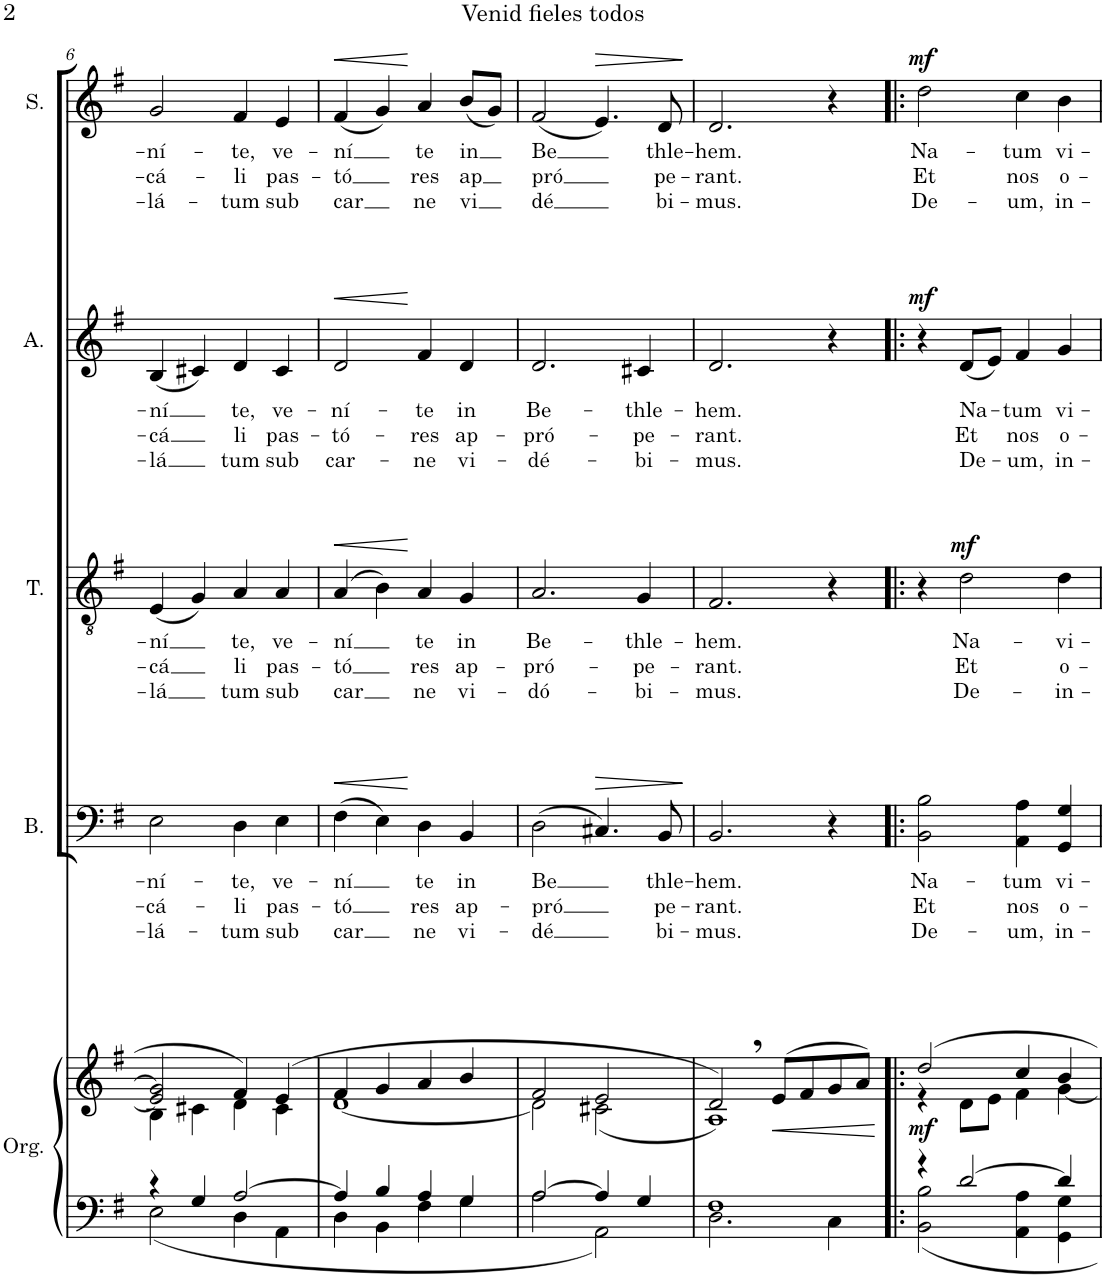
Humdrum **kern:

**kern	**kern	**dynam	**kern	**text	**text	**text	**dynam	**kern	**text	**text	**text	**dynam	**kern	**text	**text	**text	**dynam	**kern	**text	**text	**text	**dynam
*part5	*part5	*part5	*part4	*part4	*part4	*part4	*part4	*part3	*part3	*part3	*part3	*part3	*part2	*part2	*part2	*part2	*part2	*part1	*part1	*part1	*part1	*part1
*staff6	*staff5	*staff5/6	*staff4	*staff4	*staff4	*staff4	*staff4	*staff3	*staff3	*staff3	*staff3	*staff3	*staff2	*staff2	*staff2	*staff2	*staff2	*staff1	*staff1	*staff1	*staff1	*staff1
*I"Órgano	*	*	*I"Bajo	*	*	*	*	*I"Tenor	*	*	*	*	*I"Alto	*	*	*	*	*I"Soprano	*	*	*	*
*	*	*	*I'B.	*	*	*	*	*I'T.	*	*	*	*	*I'A.	*	*	*	*	*I'S.	*	*	*	*
!!LO:PB:g=z
*clefF4	*clefG2	*	*clefF4	*	*	*	*	*clefGv2	*	*	*	*	*clefG2	*	*	*	*	*clefG2	*	*	*	*
*k[f#]	*k[f#]	*	*k[f#]	*	*	*	*	*k[f#]	*	*	*	*	*k[f#]	*	*	*	*	*k[f#]	*	*	*	*
*M4/4	*M4/4	*	*M4/4	*	*	*	*	*M4/4	*	*	*	*	*M4/4	*	*	*	*	*M4/4	*	*	*	*
=6	=6	=6	=6	=6	=6	=6	=6	=6	=6	=6	=6	=6	=6	=6	=6	=6	=6	=6	=6	=6	=6	=6
*^	*^	*	*	*	*	*	*	*	*	*	*	*	*	*	*	*	*	*	*	*	*	*
!	!	!	!	!	!	!LO:LY:b	!LO:LY:b	!LO:LY:b	!	!	!LO:LY:b	!LO:LY:b	!LO:LY:b	!	!	!LO:LY:b	!LO:LY:b	!LO:LY:b	!	!	!LO:LY:b	!LO:LY:b	!LO:LY:b	!
4r	2E\	2e/] 2g/]	4B\	.	2E\	-ní-	-cá-	-lá-	.	(4E/	-ní	-cá	-lá	.	(4B/	-ní	-cá	-lá	.	2g/	-ní-	-cá-	-lá-	.
4G/	.	.	4c#X\	.	.	.	.	.	.	4G/)	.	.	.	.	4c#X/)	.	.	.	.	.	.	.	.	.
!	!	!	!	!	!	!LO:LY:b	!LO:LY:b	!LO:LY:b	!	!	!LO:LY:b	!LO:LY:b	!LO:LY:b	!	!	!LO:LY:b	!LO:LY:b	!LO:LY:b	!	!	!LO:LY:b	!LO:LY:b	!LO:LY:b	!
[2A/	4D\	4f#/	4d\	.	4D\	-te,	-li	-tum	.	4A/	te,	li	tum	.	4d/	te,	li	tum	.	4f#/	-te,	-li	-tum	.
!	!	!	!	!	!	!LO:LY:b	!LO:LY:b	!LO:LY:b	!	!	!LO:LY:b	!LO:LY:b	!LO:LY:b	!	!	!LO:LY:b	!LO:LY:b	!LO:LY:b	!	!	!LO:LY:b	!LO:LY:b	!LO:LY:b	!
.	4AA\	(4e/	4c#\	.	4E\	ve-	pas-	sub	.	4A/	ve-	pas-	sub	.	4c#/	ve-	pas-	sub	.	4e/	ve-	pas-	sub	.
=7	=7	=7	=7	=7	=7	=7	=7	=7	=7	=7	=7	=7	=7	=7	=7	=7	=7	=7	=7	=7	=7	=7	=7	=7
!	!	!	!	!	!	!LO:LY:b	!LO:LY:b	!LO:LY:b	!LO:HP:b	!	!LO:LY:b	!LO:LY:b	!LO:LY:b	!LO:HP:b	!	!LO:LY:b	!LO:LY:b	!LO:LY:b	!LO:HP:b	!	!LO:LY:b	!LO:LY:b	!LO:LY:b	!LO:HP:b
4A/]	4D\	4f#/	[1d	.	(4F#\	-ní	-tó	car	<	(4A/	-ní	-tó	car	<	2d/	-ní-	-tó-	car-	<	(4f#/	-ní	-tó	car	<
4B/	4BB\	4g/	.	.	4E\)	.	.	.	.	4B\)	.	.	.	.	.	.	.	.	.	4g/)	.	.	.	.
!	!	!	!	!	!	!LO:LY:b	!LO:LY:b	!LO:LY:b	!	!	!LO:LY:b	!LO:LY:b	!LO:LY:b	!	!	!LO:LY:b	!LO:LY:b	!LO:LY:b	!	!	!LO:LY:b	!LO:LY:b	!LO:LY:b	!
4A/	4F#\	4a/	.	.	4D\	te	res	ne	[	4A/	te	res	ne	[	4f#/	-te	-res	-ne	[	4a/	te	res	ne	[
!	!	!	!	!	!	!LO:LY:b	!LO:LY:b	!LO:LY:b	!	!	!LO:LY:b	!LO:LY:b	!LO:LY:b	!	!	!LO:LY:b	!LO:LY:b	!LO:LY:b	!	!	!LO:LY:b	!LO:LY:b	!LO:LY:b	!
4G/	4G\	4b/	.	.	4BB/	in	ap-	vi-	.	4G/	in	ap-	vi-	.	4d/	in	ap-	vi-	.	(8b/L	in	ap	vi	.
.	.	.	.	.	.	.	.	.	.	.	.	.	.	.	.	.	.	.	.	8g/J)	.	.	.	.
=8	=8	=8	=8	=8	=8	=8	=8	=8	=8	=8	=8	=8	=8	=8	=8	=8	=8	=8	=8	=8	=8	=8	=8	=8
!	!	!	!	!	!	!LO:LY:b	!LO:LY:b	!LO:LY:b	!	!	!LO:LY:b	!LO:LY:b	!LO:LY:b	!	!	!LO:LY:b	!LO:LY:b	!LO:LY:b	!	!	!LO:LY:b	!LO:LY:b	!LO:LY:b	!
[2A/	2A\	2f#/	2d\]	.	(2D\	Be	-pró	-dé	.	2.A/	Be-	-pró-	-dó-	.	2.d/	Be-	-pró-	-dé-	.	(2f#/	Be	pró	dé	.
!	!	!	!	!	!	!	!	!	!LO:HP:b	!	!	!	!	!	!	!	!	!	!	!	!	!	!	!LO:HP:b
4A/]	2AA\	2e/	(2c#X\	.	4.C#X/)	.	.	.	>	.	.	.	.	.	.	.	.	.	.	4.e/)	.	.	.	>
!	!	!	!	!	!	!	!	!	!	!	!LO:LY:b	!LO:LY:b	!LO:LY:b	!	!	!LO:LY:b	!LO:LY:b	!LO:LY:b	!	!	!	!	!	!
4G/	.	.	.	.	.	.	.	.	.	4G/	-thle-	-pe-	-bi-	.	4c#X/	-thle-	-pe-	-bi-	.	.	.	.	.	.
!	!	!	!	!	!	!LO:LY:b	!LO:LY:b	!LO:LY:b	!	!	!	!	!	!	!	!	!	!	!	!	!LO:LY:b	!LO:LY:b	!LO:LY:b	!
.	.	.	.	.	8BB/	thle-	pe-	bi-	.	.	.	.	.	.	.	.	.	.	.	8d/	thle-	pe-	bi-	.
*v	*v	*	*	*	*	*	*	*	*	*	*	*	*	*	*	*	*	*	*	*	*	*	*	*
*	*v	*v	*	*	*	*	*	*	*	*	*	*	*	*	*	*	*	*	*	*	*	*	*
.	.	.	.	.	.	.	]	.	.	.	.	.	.	.	.	.	.	.	.	.	.	]
=9	=9	=9	=9	=9	=9	=9	=9	=9	=9	=9	=9	=9	=9	=9	=9	=9	=9	=9	=9	=9	=9	=9
*^	*^	*	*	*	*	*	*	*	*	*	*	*	*	*	*	*	*	*	*	*	*	*
!	!	!	!	!	!	!LO:LY:b	!LO:LY:b	!LO:LY:b	!	!	!LO:LY:b	!LO:LY:b	!LO:LY:b	!	!	!LO:LY:b	!LO:LY:b	!LO:LY:b	!	!	!LO:LY:b	!LO:LY:b	!LO:LY:b	!
1F#	2.D\	2d,/)	1A)	.	2.BB/	-hem.	-rant.	-mus.	.	2.F#/	-hem.	-rant.	-mus.	.	2.d/	-hem.	-rant.	-mus.	.	2.d/	-hem.	-rant.	-mus.	.
!	!	!	!	!LO:HP:b	!	!	!	!	!	!	!	!	!	!	!	!	!	!	!	!	!	!	!	!
.	.	(8e/L	.	<	.	.	.	.	.	.	.	.	.	.	.	.	.	.	.	.	.	.	.	.
.	.	8f#/	.	.	.	.	.	.	.	.	.	.	.	.	.	.	.	.	.	.	.	.	.	.
.	4C\	8g/	.	.	4r	.	.	.	.	4r	.	.	.	.	4r	.	.	.	.	4r	.	.	.	.
.	.	8a/J)	.	.	.	.	.	.	.	.	.	.	.	.	.	.	.	.	.	.	.	.	.	.
*v	*v	*	*	*	*	*	*	*	*	*	*	*	*	*	*	*	*	*	*	*	*	*	*	*
*	*v	*v	*	*	*	*	*	*	*	*	*	*	*	*	*	*	*	*	*	*	*	*	*
.	.	[	.	.	.	.	.	.	.	.	.	.	.	.	.	.	.	.	.	.	.	.
=10!|:	=10!|:	=10!|:	=10!|:	=10!|:	=10!|:	=10!|:	=10!|:	=10!|:	=10!|:	=10!|:	=10!|:	=10!|:	=10!|:	=10!|:	=10!|:	=10!|:	=10!|:	=10!|:	=10!|:	=10!|:	=10!|:	=10!|:
*^	*^	*	*	*	*	*	*	*	*	*	*	*	*	*	*	*	*	*	*	*	*	*
!	!	!	!	!LO:DY:b	!	!LO:LY:b	!LO:LY:b	!LO:LY:b	!	!	!	!	!	!	!	!	!	!	!LO:DY:a	!	!LO:LY:b	!LO:LY:b	!LO:LY:b	!LO:DY:a
4r	2BB\ 2B\	2dd/	4r	mf	2BB\ 2B\	Na-	Et	De-	.	4r	.	.	.	.	4r	.	.	.	mf	2dd\	Na-	Et	De-	mf
!	!	!	!	!	!	!	!	!	!	!	!LO:LY:b	!LO:LY:b	!LO:LY:b	!LO:DY:a	!	!LO:LY:b	!LO:LY:b	!LO:LY:b	!	!	!	!	!	!
[2d/	.	.	8d\L	.	.	.	.	.	.	2d\	Na-	Et	De-	mf	(8d/L	Na-	Et	De-	.	.	.	.	.	.
.	.	.	8e\J	.	.	.	.	.	.	.	.	.	.	.	8e/J)	.	.	.	.	.	.	.	.	.
!	!	!	!	!	!	!LO:LY:b	!LO:LY:b	!LO:LY:b	!	!	!	!	!	!	!	!LO:LY:b	!LO:LY:b	!LO:LY:b	!	!	!LO:LY:b	!LO:LY:b	!LO:LY:b	!
.	4AA\ 4A\	4cc/	4f#\	.	4AA\ 4A\	-tum	nos	-um,	.	.	.	.	.	.	4f#/	tum	nos	um,	.	4cc\	-tum	nos	-um,	.
!	!	!	!	!	!	!LO:LY:b	!LO:LY:b	!LO:LY:b	!	!	!LO:LY:b	!LO:LY:b	!LO:LY:b	!	!	!LO:LY:b	!LO:LY:b	!LO:LY:b	!	!	!LO:LY:b	!LO:LY:b	!LO:LY:b	!
4d/]	4GG\ 4G\	4b/	[4g\	.	4GG/ 4G/	vi-	o-	in-	.	4d\	vi-	o-	in-	.	4g/	vi-	o-	in-	.	4b\	vi-	o-	in-	.
*v	*v	*	*	*	*	*	*	*	*	*	*	*	*	*	*	*	*	*	*	*	*	*	*	*
*	*v	*v	*	*	*	*	*	*	*	*	*	*	*	*	*	*	*	*	*	*	*	*	*
=	=	=	=	=	=	=	=	=	=	=	=	=	=	=	=	=	=	=	=	=	=	=
*-	*-	*-	*-	*-	*-	*-	*-	*-	*-	*-	*-	*-	*-	*-	*-	*-	*-	*-	*-	*-	*-	*-
